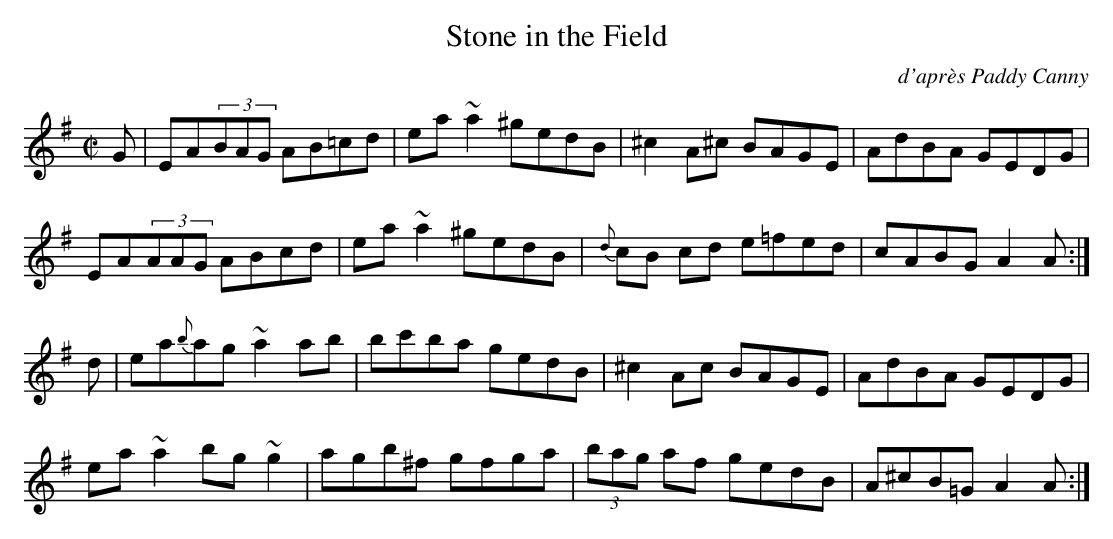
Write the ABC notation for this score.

X:1
T:Stone in the Field
C:d'après Paddy Canny
M:C|
L:1/8
K:Ador
G|EA(3BAG AB=cd|ea~a2 ^gedB|^c2A^c BAGE|AdBA GEDG|
EA(3AAG ABcd|ea~a2 ^gedB|{d}cB cd e=fed|cABG A2A:|
d|ea{b}ag ~a2ab|bc'ba gedB|^c2Ac BAGE|AdBA GEDG|
ea~a2 bg~g2|agb^f gfga|(3bag af gedB|A^cB=G A2A:|
